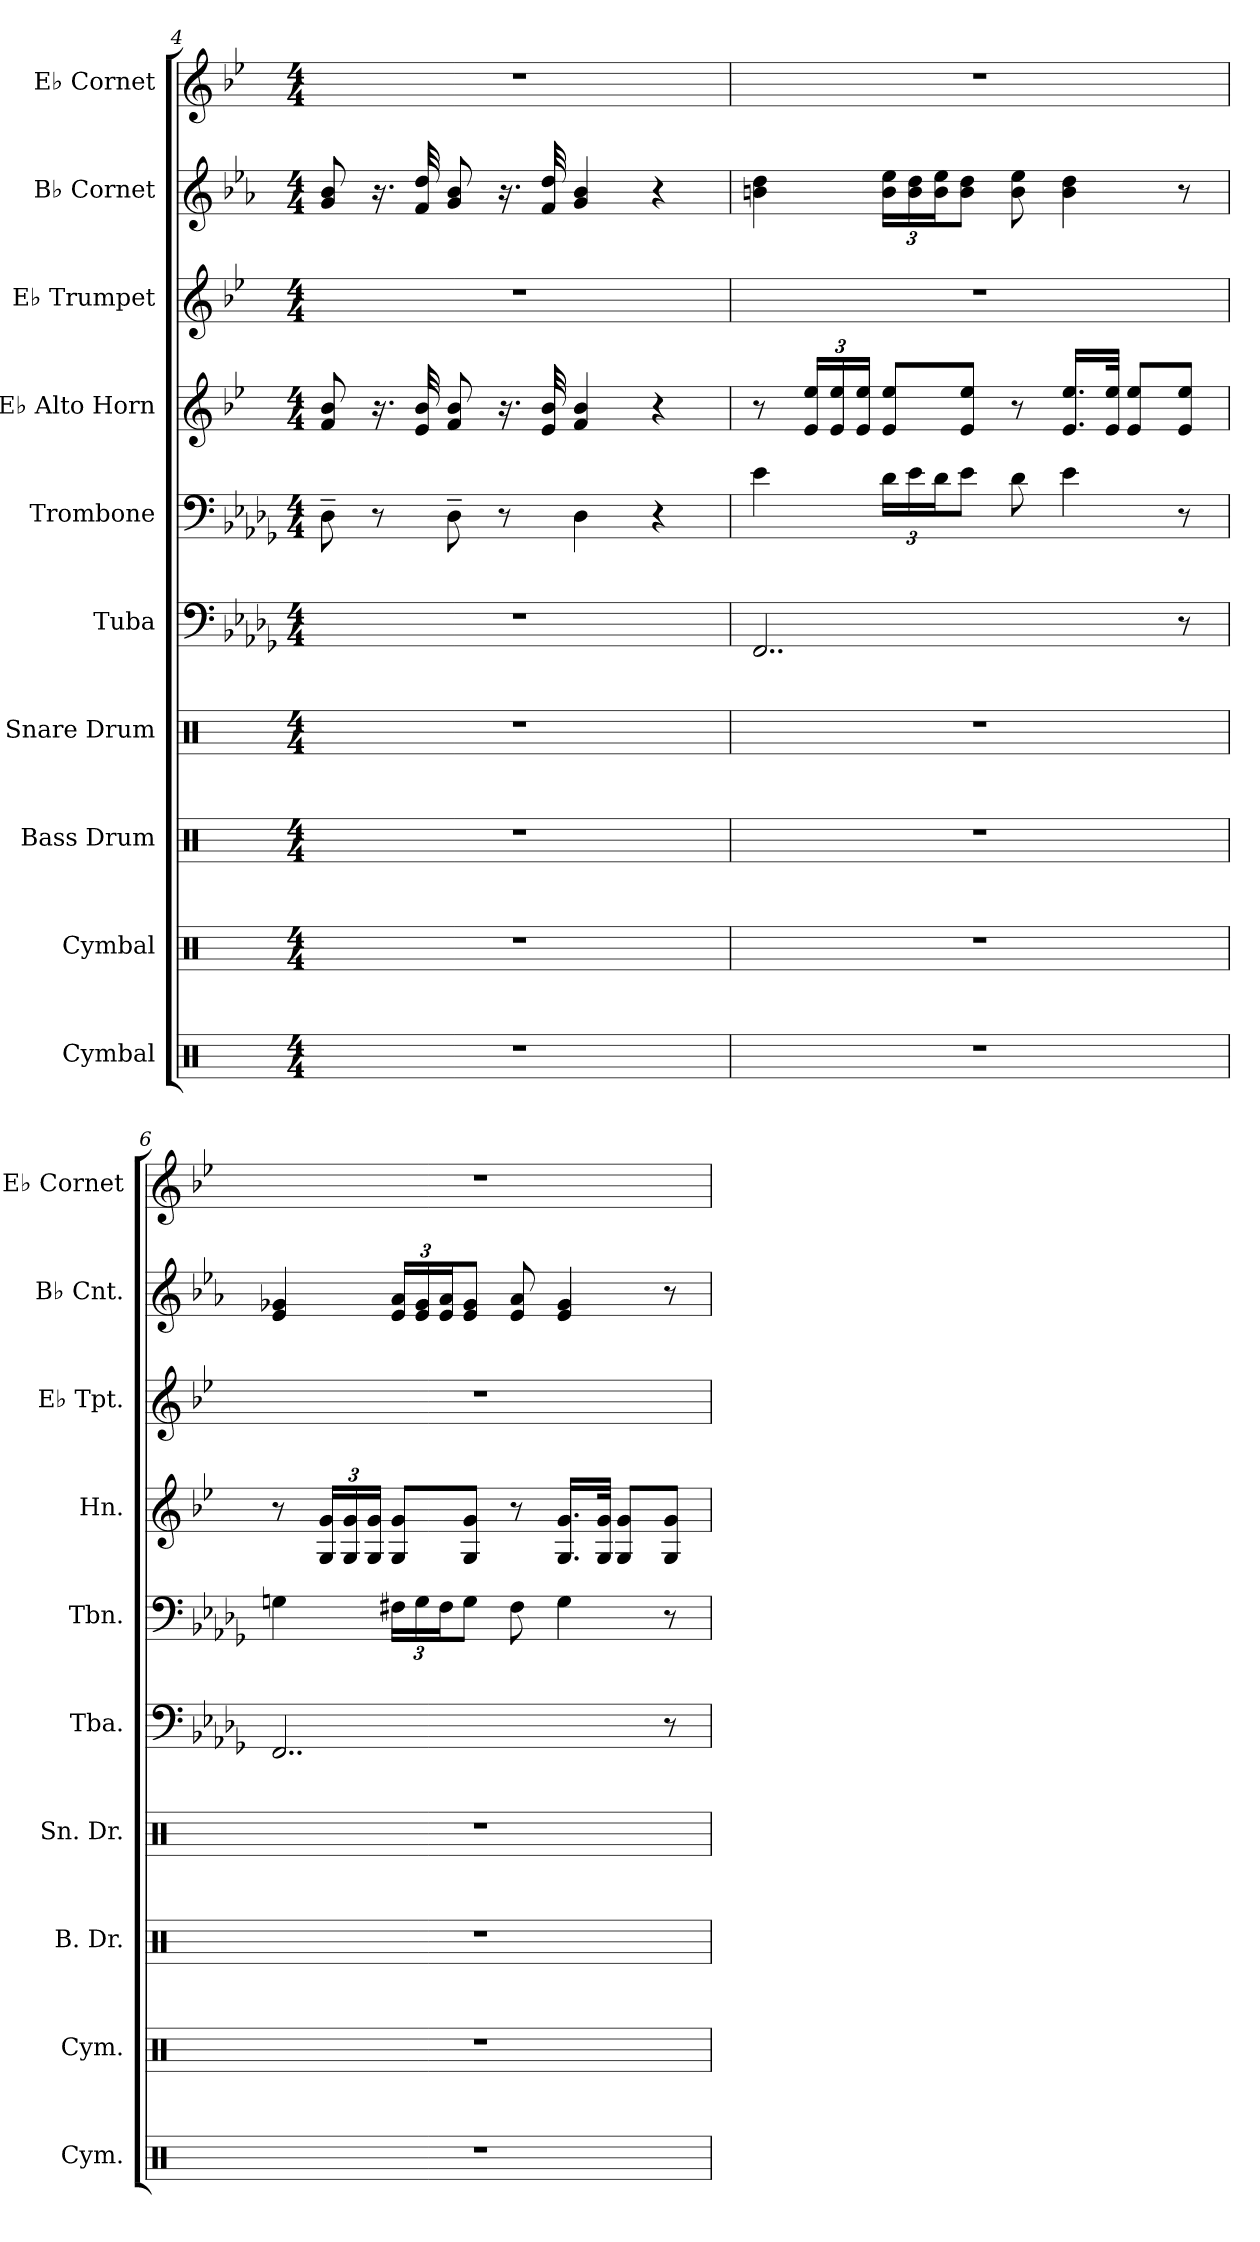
**kern	**kern	**kern	**kern	**kern	**kern	**kern	**kern	**kern	**kern
*part10	*part9	*part8	*part7	*part6	*part5	*part4	*part3	*part2	*part1
*staff10	*staff9	*staff8	*staff7	*staff6	*staff5	*staff4	*staff3	*staff2	*staff1
*I"Cymbal	*I"Cymbal	*I"Bass Drum	*I"Snare Drum	*I"Tuba	*I"Trombone	*I"E♭ Alto Horn	*I"E♭ Trumpet	*I"B♭ Cornet	*I"E♭ Cornet
*I'Cym.	*I'Cym.	*I'B. Dr.	*I'Sn. Dr.	*I'Tba.	*I'Tbn.	*I'Hn.	*I'E♭ Tpt.	*I'B♭ Cnt.	*I'E♭ Cornet
*clefX	*clefX	*clefX	*clefX	*clefF4	*clefF4	*clefG2	*clefG2	*clefG2	*clefG2
*	*	*	*	*	*	*ITrd4c7	*ITrd1c2	*ITrd1c2	*ITrd1c2
*k[]	*k[]	*k[]	*k[]	*k[b-e-a-d-g-]	*k[b-e-a-d-g-]	*k[b-e-a-]	*k[b-e-a-d-]	*k[b-e-a-d-g-]	*k[b-e-a-d-]
*M4/4	*M4/4	*M4/4	*M4/4	*M4/4	*M4/4	*M4/4	*M4/4	*M4/4	*M4/4
=4	=4	=4	=4	=4	=4	=4	=4	=4	=4
1r	1r	1r	1r	1r	8D-~\	8B-/ 8e-/	1r	8f/ 8a-/	1r
.	.	.	.	.	8r	16.r	.	16.r	.
.	.	.	.	.	.	32A-/ 32e-/	.	32e-/ 32cc/	.
.	.	.	.	.	8D-~\	8B-/ 8e-/	.	8f/ 8a-/	.
.	.	.	.	.	8r	16.r	.	16.r	.
.	.	.	.	.	.	32A-/ 32e-/	.	32e-/ 32cc/	.
.	.	.	.	.	4D-\	4B-/ 4e-/	.	4f/ 4a-/	.
.	.	.	.	.	4r	4r	.	4r	.
!!LO:LB:g=z
=5	=5	=5	=5	=5	=5	=5	=5	=5	=5
1r	1r	1r	1r	2..FF/	4e-\	8r	1r	4an\ 4cc\	1r
*	*	*	*	*	*	*Xbrackettup	*	*	*
.	.	.	.	.	.	24A-/ 24a-/LL	.	.	.
.	.	.	.	.	.	24A-/ 24a-/	.	.	.
.	.	.	.	.	.	24A-/ 24a-/JJ	.	.	.
*	*	*	*	*	*Xbrackettup	*	*	*Xbrackettup	*
.	.	.	.	.	24d-\LL	8A-/ 8a-/L	.	24a\ 24dd-\LL	.
.	.	.	.	.	24e-\	.	.	24a\ 24cc\	.
.	.	.	.	.	24d-\J	.	.	24a\ 24dd-\J	.
.	.	.	.	.	8e-\J	8A-/ 8a-/J	.	8a\ 8cc\J	.
.	.	.	.	.	8d-\	8r	.	8a\ 8dd-\	.
.	.	.	.	.	4e-\	16.A-/ 16.a-/LL	.	4a\ 4cc\	.
.	.	.	.	.	.	32A-/ 32a-/JJk	.	.	.
.	.	.	.	.	.	8A-/ 8a-/L	.	.	.
.	.	.	.	8r	8r	8A-/ 8a-/J	.	8r	.
=6	=6	=6	=6	=6	=6	=6	=6	=6	=6
1r	1r	1r	1r	2..FF/	4Gn\	8r	1r	4d-/ 4f-X/	1r
.	.	.	.	.	.	24C/ 24c/LL	.	.	.
.	.	.	.	.	.	24C/ 24c/	.	.	.
.	.	.	.	.	.	24C/ 24c/JJ	.	.	.
.	.	.	.	.	24F#X\LL	8C/ 8c/L	.	24d-/ 24g-/LL	.
.	.	.	.	.	24G\	.	.	24d-/ 24f-/	.
.	.	.	.	.	24F#\J	.	.	24d-/ 24g-/J	.
.	.	.	.	.	8G\J	8C/ 8c/J	.	8d-/ 8f-/J	.
.	.	.	.	.	8F#\	8r	.	8d-/ 8g-/	.
.	.	.	.	.	4G\	16.C/ 16.c/LL	.	4d-/ 4f-/	.
.	.	.	.	.	.	32C/ 32c/JJk	.	.	.
.	.	.	.	.	.	8C/ 8c/L	.	.	.
.	.	.	.	8r	8r	8C/ 8c/J	.	8r	.
=	=	=	=	=	=	=	=	=	=
*-	*-	*-	*-	*-	*-	*-	*-	*-	*-
